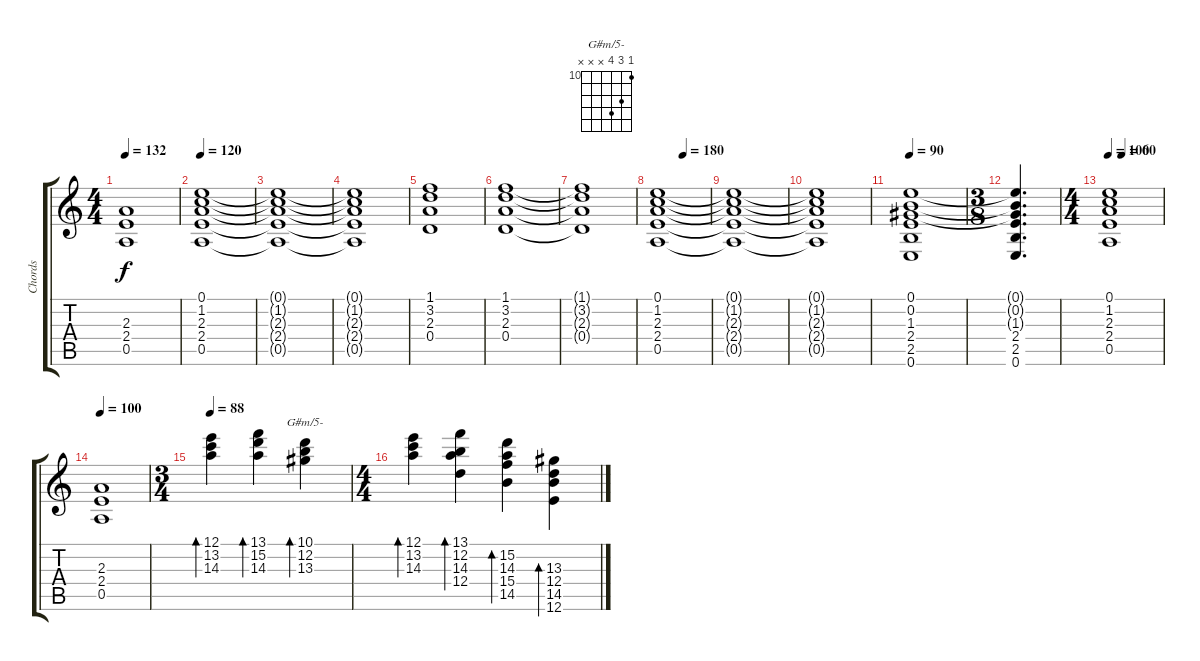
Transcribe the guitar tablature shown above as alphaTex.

\track ("Chords" "Chords") {instrument acousticguitarsteel}
\staff {score tabs}
\tuning (E4 B3 G3 D3 A2 E2) {hide}
\chord ("G#m/5-" 10 12 13 x x x) {firstfret 10}
\ts (4 4)
\tempo 132
\clef g2
\ks aminor
(2.3 2.4 0.5).1{dy f} |
\tempo 120
(0.1 1.2 2.3 2.4 0.5).1 |
(0.1{t} 1.2{t} 2.3{t} 2.4{t} 0.5{t}).1 |
(0.1{t} 1.2{t} 2.3{t} 2.4{t} 0.5{t}).1 |
(1.1 3.2 2.3 0.4).1 |
(1.1 3.2 2.3 0.4).1 |
(1.1{t} 3.2{t} 2.3{t} 0.4{t}).1 |
\tempo (180 0.5)
(0.1 1.2 2.3 2.4 0.5).1 |
(0.1{t} 1.2{t} 2.3{t} 2.4{t} 0.5{t}).1 |
(0.1{t} 1.2{t} 2.3{t} 2.4{t} 0.5{t}).1 |
\tempo 90
(0.1 0.2 1.3 2.4 2.5 0.6).1 |
\ts (3 8)
(0.1{t} 0.2{t} 1.3{t} 2.4 2.5 0.6).4{d} |
\ts (4 4)
\tempo 100
\tempo (60 0.25)
(0.1 1.2 2.3 2.4 0.5).1 |
\tempo 100
(2.3 2.4 0.5).1 |
\ts (3 4)
\tempo 88
(12.1 13.2 14.3).4{bd 60 instrument harpsichord} (13.1 15.2 14.3).4{bd 60} (10.1 12.2 13.3).4{bd 60 ch "G#m/5-"} |
\ts (4 4)
(12.1 13.2 14.3).4{bd 60} (13.1 12.2 14.3 12.4).4{bd 60} (15.2 14.3 15.4 14.5).4{bd 60} (13.3 12.4 14.5 12.6).4{bd 60}
